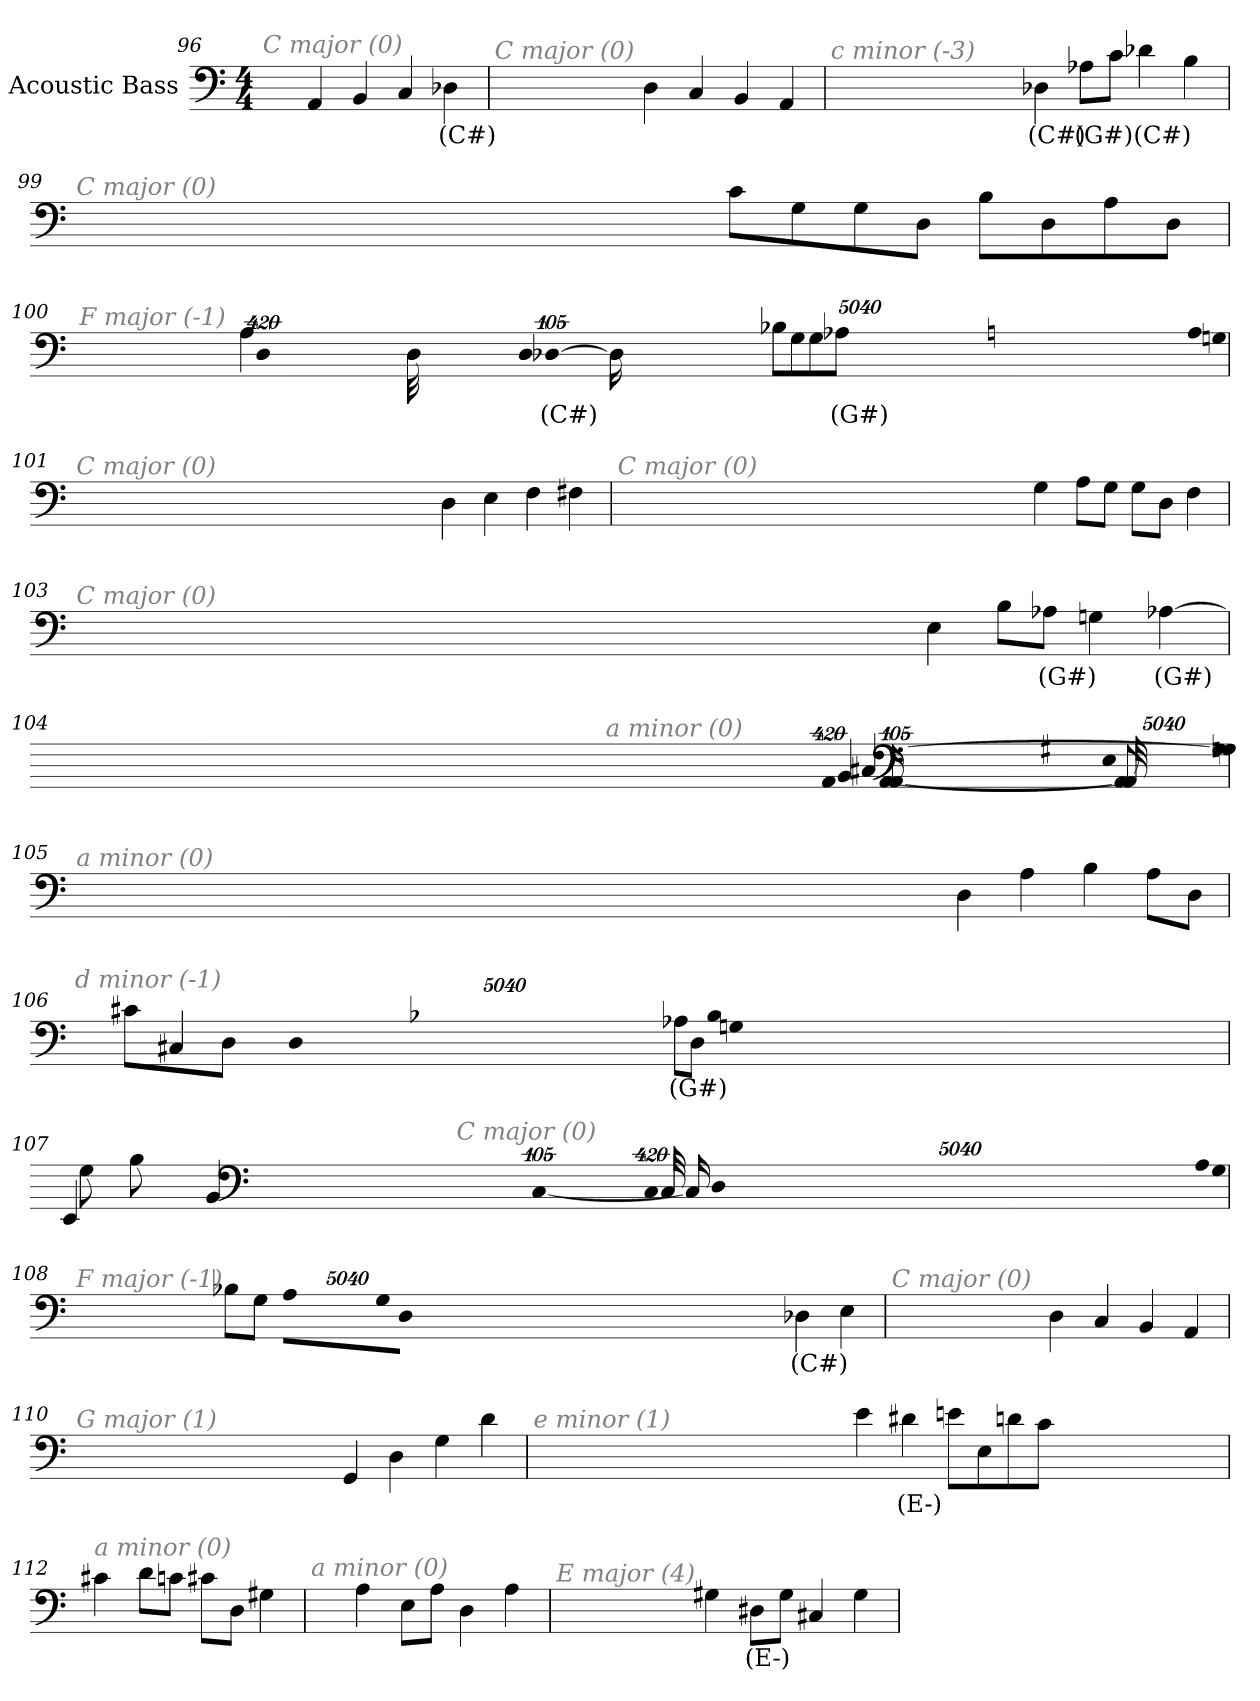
**kern	**text
*part1	*part1
*staff1	*staff1
*I"Acoustic Bass	*
*clefF4	*
*ITrd7c12	*
*k[]	*
*C:	*
*M4/4	*
=96	=96
!LO:TX:i:color=#808080:t=C major (0)	!
4AAA	.
4BBB	.
4CC	.
4DD-Xi	(C#)
=97	=97
!LO:TX:i:color=#808080:t=C major (0)	!
4DD	.
4CC	.
4BBB	.
4AAA	.
=98	=98
!LO:TX:i:color=#808080:t=c minor (-3)	!
4DD-Xi	(C#)
8AA-XiL	(G#)
8CJ	.
4D-Xi	(C#)
4BB	.
=99	=99
!LO:TX:i:color=#808080:t=C major (0)	!
8CL	.
8GG	.
8GG	.
8DDJ	.
8BBL	.
8DD	.
8AA	.
8DDJ	.
=100	=100
!LO:TX:i:color=#808080:t=F major (-1)	!
8BB-XL	.
8GG	.
8GG	.
8AA-XiJ	(G#)
!LO:N:vis=8	!
40320%3347AAL	.
!LO:N:vis=8	!
40320%3347GGn	.
!LO:N:vis=8	!
40320%3347DDJ	.
!LO:N:vis=1024	!
[13440%13DD-XiL	(C#)
16DD-iL_	.
32DD-iL_	.
!LO:N:vis=1024%31	!
13440%407DD-iL]	.
8AAJ	.
=101	=101
!LO:TX:i:color=#808080:t=C major (0)	!
4DD	.
4EE	.
4FF	.
4FF#X	.
=102	=102
!LO:TX:i:color=#808080:t=C major (0)	!
4GG	.
8AAL	.
8GGJ	.
8GGL	.
8DDJ	.
4FF	.
=103	=103
!LO:TX:i:color=#808080:t=C major (0)	!
4EE	.
8BBL	.
8AA-XiJ	(G#)
4GGn	.
[4AA-Xi	(G#)
=104	=104
!LO:TX:i:color=#808080:t=a minor (0)	!
!LO:N:vis=8	!
40320%3347GG#XL]	.
!LO:N:vis=8	!
40320%3347GGn	.
!LO:N:vis=8	!
40320%3347EEJ	.
!LO:N:vis=1024	!
[13440%13AAA	.
8AAA_	.
16AAA_	.
32AAA_	.
!LO:N:vis=1024%31	!
13440%407AAA]	.
4BBB	.
4CC#X	.
=105	=105
!LO:TX:i:color=#808080:t=a minor (0)	!
4DD	.
4AA	.
4BB	.
8AAL	.
8DDJ	.
=106	=106
!LO:TX:i:color=#808080:t=d minor (-1)	!
8AA-XiL	(G#)
8DDJ	.
!LO:N:vis=8	!
40320%3347BB-XL	.
!LO:N:vis=8	!
40320%3347GGn	.
!LO:N:vis=8	!
40320%3347DDJ	.
4CC#X	.
8C#XL	.
8DDJ	.
=107	=107
!LO:TX:i:color=#808080:t=C major (0)	!
!LO:N:vis=8	!
40320%3347AAL	.
!LO:N:vis=8	!
40320%3347GG	.
!LO:N:vis=8	!
40320%3347DDJ	.
!LO:N:vis=1024	!
[13440%13CCL	.
16CCL_	.
32CCL_	.
!LO:N:vis=1024%31	!
13440%407CCL]	.
8EEEJ	.
4BBB	.
8BBL	.
8GGJ	.
=108	=108
!LO:TX:i:color=#808080:t=F major (-1)	!
8BB-XL	.
8GGJ	.
!LO:N:vis=8	!
40320%3347AAL	.
!LO:N:vis=8	!
40320%3347GG	.
!LO:N:vis=8	!
40320%3347DDJ	.
4DD-Xi	(C#)
4EE	.
=109	=109
!LO:TX:i:color=#808080:t=C major (0)	!
4DD	.
4CC	.
4BBB	.
4AAA	.
=110	=110
!LO:TX:i:color=#808080:t=G major (1)	!
4GGG	.
4DD	.
4GG	.
4D	.
=111	=111
!LO:TX:i:color=#808080:t=e minor (1)	!
4E	.
4D#Xi	(E-)
8EnL	.
8EE	.
8D	.
8CJ	.
=112	=112
!LO:TX:i:color=#808080:t=a minor (0)	!
4C#X	.
8DL	.
8CnJ	.
8C#XL	.
8DDJ	.
4GG#X	.
=113	=113
!LO:TX:i:color=#808080:t=a minor (0)	!
4AA	.
8EEL	.
8AAJ	.
4DD	.
4AA	.
=114	=114
!LO:TX:i:color=#808080:t=E major (4)	!
4GG#X	.
8DD#XiL	(E-)
8GG#J	.
4CC#X	.
4GG#	.
=	=
*-	*-
